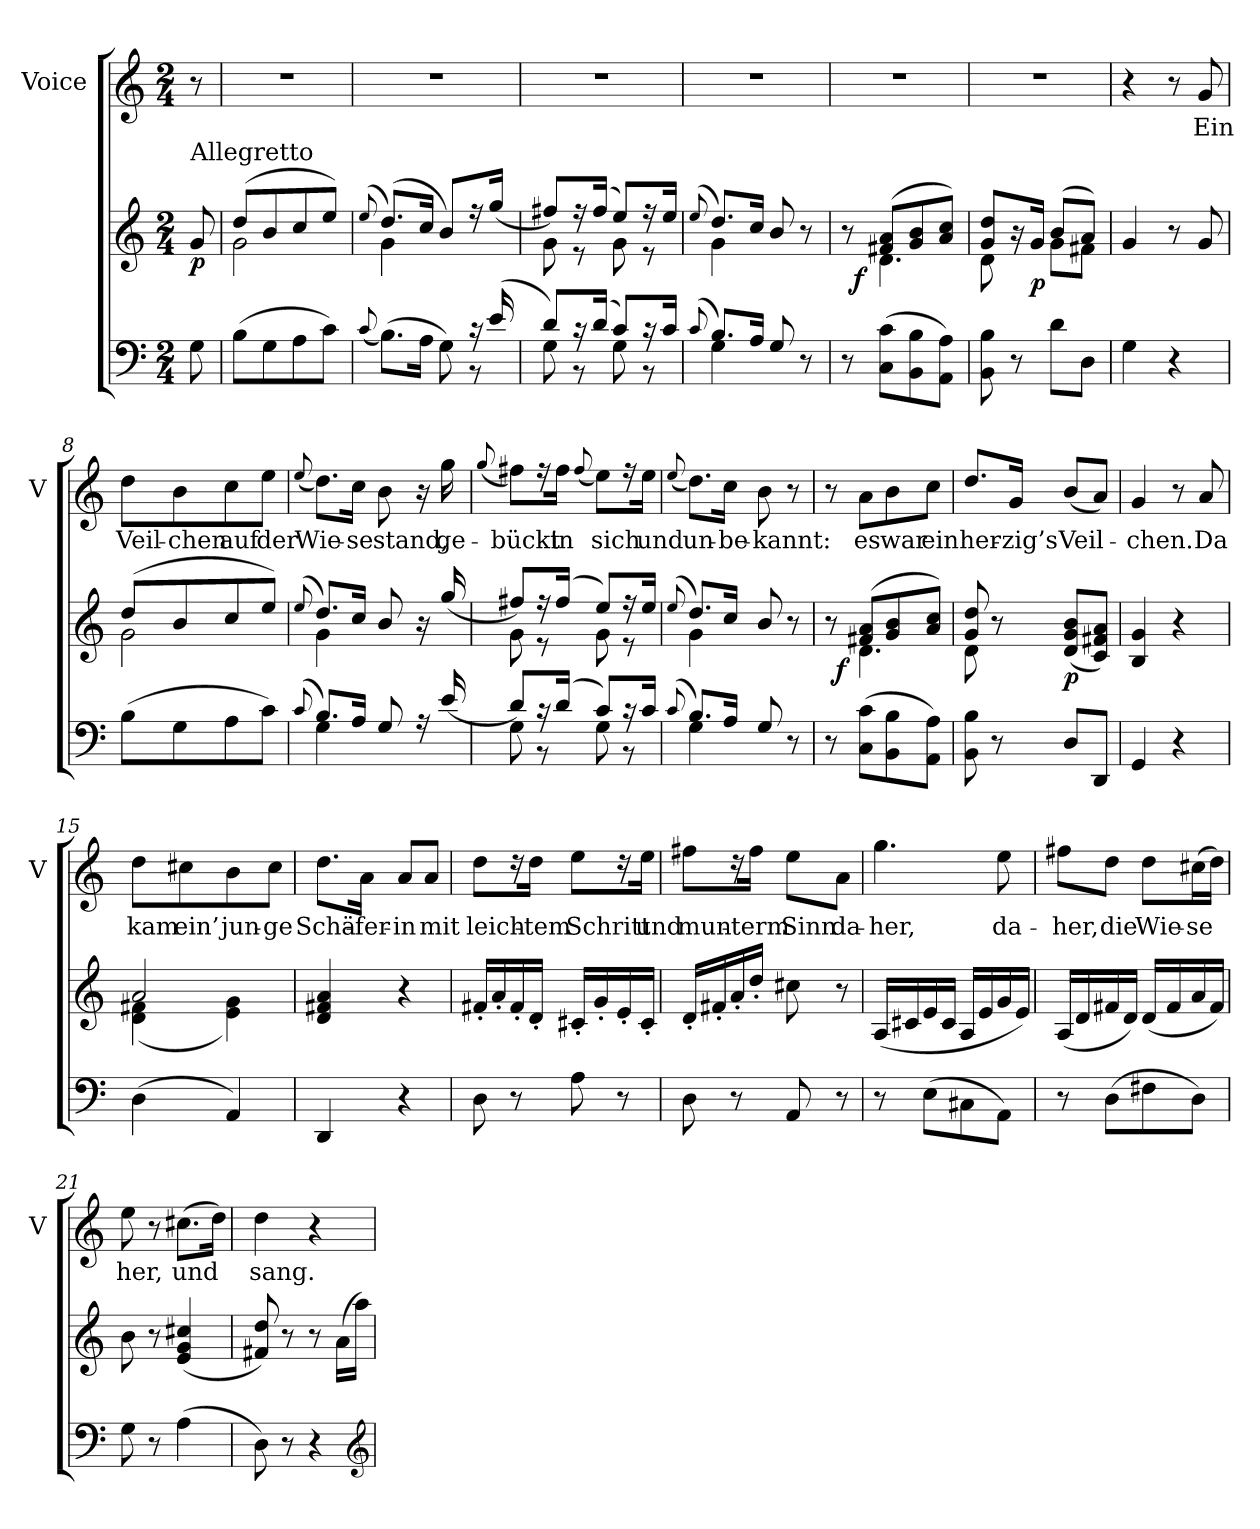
**kern	**kern	**dynam	**kern	**text
*part2	*part2	*part2	*part1	*part1
*staff3	*staff2	*staff2/3	*staff1	*staff1
*	*	*	*I"Voice	*
*	*	*	*I'V	*
*clefF4	*clefG2	*	*clefG2	*
*M2/4	*M2/4	*	*M2/4	*
*MM108	*MM108	*	*MM108	*
=	=	=	=	=
!	!LO:TX:t=Allegretto	!	!	!
!	!	!LO:DY:b	!	!
8G\	8g/	p	8r	.
=1	=1	=1	=1	=1
*	*^	*	*	*
(>8B\L	(<8dd/L	2g\	.	2r	.
8G\	8b/	.	.	.	.
8A\	8cc/	.	.	.	.
8c\J)	8ee/J)	.	.	.	.
=2	=2	=2	=2	=2	=2
(<8qqc/	(<8qqee/	.	.	.	.
*^	*	*	*	*	*
(>8.B\L)	4ryy	(<8.dd/L)	4g\	.	2r	.
16A\Jk	.	16cc/Jk	.	.	.	.
8G\)	8ryy	8b/L)	4ryy	.	.	.
16rc	8rBB	16rff	.	.	.	.
(<16e/	.	(<16gg/Jk	.	.	.	.
=3	=3	=3	=3	=3	=3	=3
8d/L)	8G\	8ff#/L)	8g\	.	2r	.
16rc	8rBB	16rff	8re	.	.	.
(<16d/Jk	.	(<16ff#/Jk	.	.	.	.
8c/L)	8G\	8ee/L)	8g\	.	.	.
16rc	8rBB	16rff	8re	.	.	.
16c/Jk	.	16ee/Jk	.	.	.	.
=4	=4	=4	=4	=4	=4	=4
(<8qqc/	.	(<8qqee/	.	.	.	.
8.B/L)	4G\	8.dd/L)	4g\	.	2r	.
16A/Jk	.	16cc/Jk	.	.	.	.
8G/	4ryy	8b/	4ryy	.	.	.
8r	.	8r	.	.	.	.
*v	*v	*	*	*	*	*
=5	=5	=5	=5	=5	=5
*	*	*^	*	*	*
8r	8r	8ryy	32ryy	.	2r	.
!	!	!	!	!LO:DY:b	!	!
.	.	.	4...ryy	f	.	.
(>8C\ 8c\L	(<8f#/ 8a/L	4.d\	.	.	.	.
8BB\ 8B\	8g/ 8b/	.	.	.	.	.
8AA\ 8A\J)	8a/ 8cc/J)	.	.	.	.	.
*	*	*v	*v	*	*	*
!!LO:LB:g=z
=6	=6	=6	=6	=6	=6
8BB\ 8B\	8g/ 8dd/L	8d\	.	2r	.
8r	16r	8ryy	.	.	.
!	!	!	!LO:DY:b	!	!
.	16g/Jk	.	p	.	.
8d\L	(<8b/L	8g\L	.	.	.
8D\J	8a/J)	8f#\J	.	.	.
=7	=7	=7	=7	=7	=7
4G\	4g/	4ryy	.	4r	.
4r	8r	4ryy	.	8r	.
.	8g/	.	.	8g/	Ein
=8	=8	=8	=8	=8	=8
(>8B\L	(<8dd/L	2g\	.	8dd\L	Veil-
8G\	8b/	.	.	8b\	-chen
8A\	8cc/	.	.	8cc\	auf
8c\J)	8ee/J)	.	.	8ee\J	der
=9	=9	=9	=9	=9	=9
(<8qqc/	(<8qqee/	.	.	(<8qqee/	.
*^	*	*	*	*	*
8.B/L)	4G\	8.dd/L)	4g\	.	8.dd\L)	Wie-
16A/Jk	.	16cc/Jk	.	.	16cc\Jk	-se
8G/	4ryy	8b/	4ryy	.	8b\	stand,
16rA	.	16r	.	.	16r	.
(<16e/	.	(<16gg/	.	.	16gg\	ge-
=10	=10	=10	=10	=10	=10	=10
.	.	.	.	.	(<8qqgg/	.
8d/L)	8G\	8ff#/L)	8g\	.	8ff#\L)	-bückt
16rc	8rBB	16rff	8re	.	16rff	.
(<16d/Jk	.	(<16ff#/Jk	.	.	16ff#\Jk	in
.	.	.	.	.	(<8qqff#/	.
8c/L)	8G\	8ee/L)	8g\	.	8ee\L)	sich
16rc	8rBB	16rff	8re	.	16rff	.
16c/Jk	.	16ee/Jk	.	.	16ee\Jk	und
=11	=11	=11	=11	=11	=11	=11
(<8qqc/	.	(<8qqee/	.	.	(<8qqee/	.
8.B/L)	4G\	8.dd/L)	4g\	.	8.dd\L)	un-
16A/Jk	.	16cc/Jk	.	.	16cc\Jk	-be-
8G/	4ryy	8b/	4ryy	.	8b\	-kannt:
8r	.	8r	.	.	8r	.
*v	*v	*	*	*	*	*
!!LO:LB:g=z
=12	=12	=12	=12	=12	=12
*	*	*^	*	*	*
8r	8r	8ryy	32ryy	.	8r	.
!	!	!	!	!LO:DY:b	!	!
.	.	.	4...ryy	f	.	.
(>8C\ 8c\L	(<8f#/ 8a/L	4.d\	.	.	8a\L	es
8BB\ 8B\	8g/ 8b/	.	.	.	8b\	war
8AA\ 8A\J)	8a/ 8cc/J)	.	.	.	8cc\J	ein
*	*	*v	*v	*	*	*
=13	=13	=13	=13	=13	=13
8BB\ 8B\	8g/ 8dd/	8d\	.	8.dd/L	her-
8r	8r	8ryy	.	.	.
.	.	.	.	16g/Jk	-zig’s
!	!	!	!LO:DY:b	!	!
8D/L	(<8d/ 8g/ 8b/L	4ryy	p	(<8b/L	Veil-
8DD/J	8c/ 8f#/ 8a/J)	.	.	8a/J)	.
*	*v	*v	*	*	*
=14	=14	=14	=14	=14
4GG/	4B/ 4g/	.	4g/	-chen.
4r	4r	.	8r	.
.	.	.	8a/	Da
=15	=15	=15	=15	=15
*	*^	*	*	*
(>4D\	2a/	(<4d\ 4f#\	.	8dd\L	kam
.	.	.	.	8cc#X\	ein’
4AA/)	.	4e\ 4g\)	.	8b\	jun-
.	.	.	.	8cc#\J	-ge
*	*v	*v	*	*	*
=16	=16	=16	=16	=16
4DD/	4d/ 4f#/ 4a/	.	8.dd\L	Schä-
.	.	.	16a\Jk	-fer-
4r	4r	.	8a/L	-in
.	.	.	8a/J	mit
=17	=17	=17	=17	=17
8D\	16f#'</LL	.	8dd\L	leich-
.	16a'</	.	.	.
8r	16f#'</	.	16rdd	.
.	16d'</JJ	.	16dd\Jk	-tem
8A\	16c#X'</LL	.	8ee\L	Schritt
.	16g'</	.	.	.
8r	16e'</	.	16rdd	.
.	16c#'</JJ	.	16ee\Jk	und
!!LO:LB:g=z
=18	=18	=18	=18	=18
8D\	16d'</LL	.	8ff#\L	mun-
.	16f#'</	.	.	.
8r	16a'</	.	16rdd	.
.	16dd'</JJ	.	16ff#\Jk	-term
8AA/	8cc#X\	.	8ee\L	Sinn
8r	8r	.	8a\J	da-
=19	=19	=19	=19	=19
8r	(<16A/LL	.	4.gg\	-her,
.	16c#X/	.	.	.
(>8E\L	16e/	.	.	.
.	16c#/JJ	.	.	.
8C#X\	16A/LL	.	.	.
.	16e/	.	.	.
8AA\J)	16g/	.	8ee\	da-
.	16e/JJ)	.	.	.
=20	=20	=20	=20	=20
8r	(<16A/LL	.	8ff#\L	-her,
.	16d/	.	.	.
(>8D\L	16f#/	.	8dd\J	die
.	16d/JJ)	.	.	.
8F#\	(<16d/LL	.	8dd\L	Wie-
.	16f#/	.	.	.
8D\J)	16a/	.	(>16cc#X\L	-se
.	16f#/JJ)	.	16dd\JJ)	.
=21	=21	=21	=21	=21
8G\	8b\	.	8ee\	her,
8r	8r	.	8r	.
(>4A\	(<4e/ 4g/ 4cc#X/	.	(>8.cc#X\L	und
.	.	.	16dd\Jk)	.
=22	=22	=22	=22	=22
8D\)	8f#/ 8dd/)	.	4dd\	sang.
8r	8r	.	.	.
4r	8r	.	4r	.
.	(>16a\LL	.	.	.
.	16aa\JJ)	.	.	.
*clefG2	*	*	*	*
=	=	=	=	=
*-	*-	*-	*-	*-
